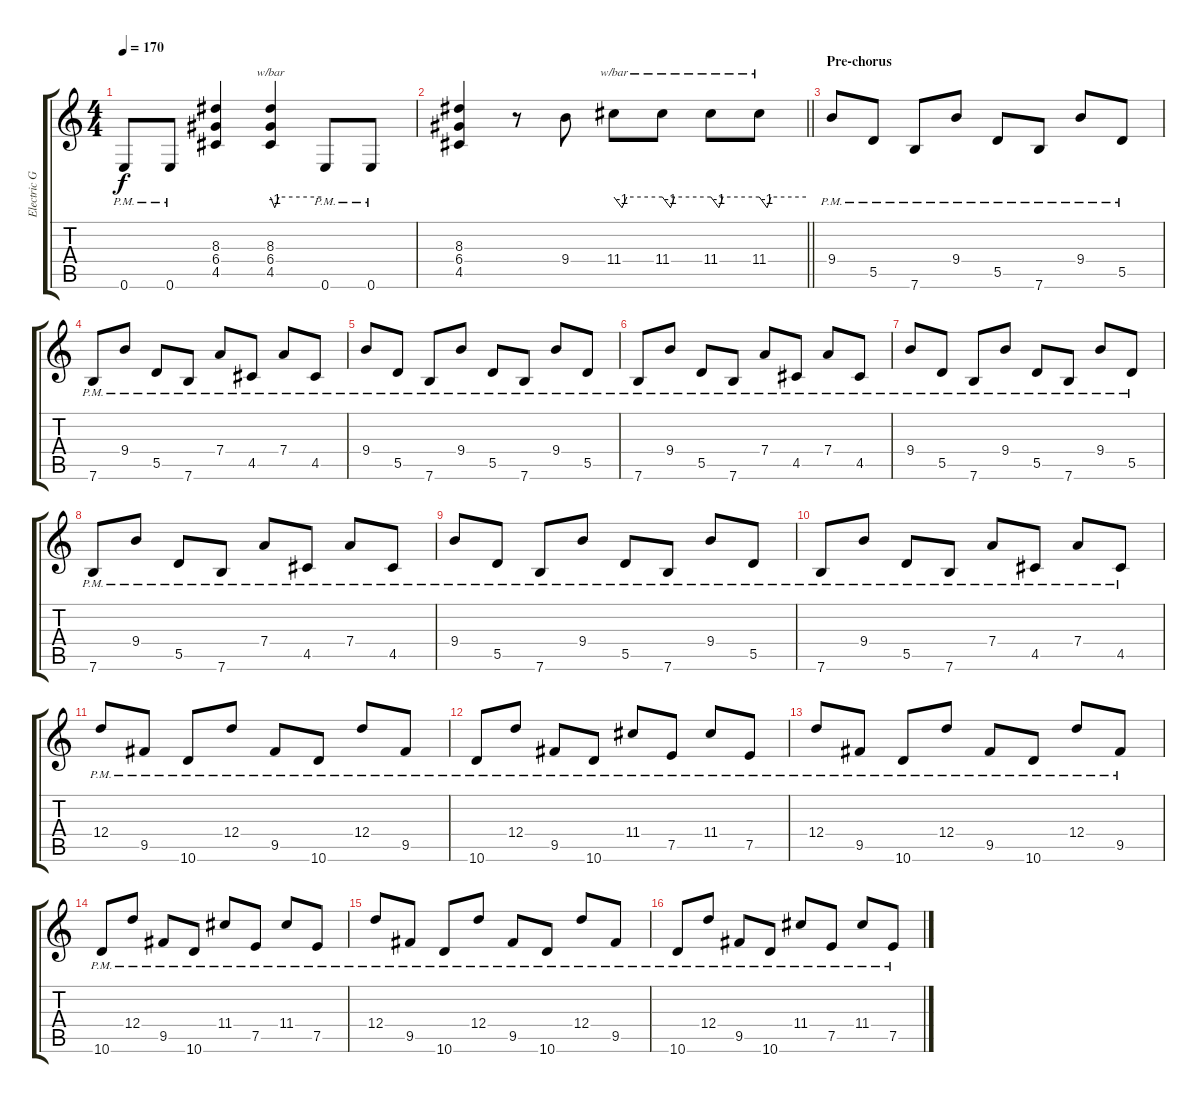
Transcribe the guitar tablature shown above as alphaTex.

\track ("Electric Guitar" "Electric G") {instrument distortionguitar}
\staff {score tabs}
\tuning (E4 B3 G3 D3 A2 E2) {hide}
\ts (4 4)
\tempo 170
\clef g2
\ks c
0.6{pm}.8{dy f} 0.6{pm}.8 (8.3 6.4 4.5).4 (8.3 6.4 4.5).4{tbe (custom default 0 0 5 -4 10 0 60 0)} 0.6{pm}.8 0.6{pm}.8 |
\barLineRight lightlight
(8.3 6.4 4.5).4 r.8 9.4.8 11.4.8{tbe (custom default 0 0 10 -4 16 0 60 0)} 11.4.8{tbe (custom default 0 0 10 -4 15 0 60 0)} 11.4.8{tbe (custom default 0 0 10 -4 15 0 60 0)} 11.4.8{tbe (custom default 0 0 10 -4 15 0 60 0)} |
\section ("" "Pre-chorus")
9.4{pm}.8 5.5{pm}.8 7.6{pm}.8 9.4{pm}.8 5.5{pm}.8 7.6{pm}.8 9.4{pm}.8 5.5{pm}.8 |
7.6{pm}.8 9.4{pm}.8 5.5{pm}.8 7.6{pm}.8 7.4{pm}.8 4.5{pm}.8 7.4{pm}.8 4.5{pm}.8 |
9.4{pm}.8 5.5{pm}.8 7.6{pm}.8 9.4{pm}.8 5.5{pm}.8 7.6{pm}.8 9.4{pm}.8 5.5{pm}.8 |
7.6{pm}.8 9.4{pm}.8 5.5{pm}.8 7.6{pm}.8 7.4{pm}.8 4.5{pm}.8 7.4{pm}.8 4.5{pm}.8 |
9.4{pm}.8 5.5{pm}.8 7.6{pm}.8 9.4{pm}.8 5.5{pm}.8 7.6{pm}.8 9.4{pm}.8 5.5{pm}.8 |
7.6{pm}.8 9.4{pm}.8 5.5{pm}.8 7.6{pm}.8 7.4{pm}.8 4.5{pm}.8 7.4{pm}.8 4.5{pm}.8 |
9.4{pm}.8 5.5{pm}.8 7.6{pm}.8 9.4{pm}.8 5.5{pm}.8 7.6{pm}.8 9.4{pm}.8 5.5{pm}.8 |
7.6{pm}.8 9.4{pm}.8 5.5{pm}.8 7.6{pm}.8 7.4{pm}.8 4.5{pm}.8 7.4{pm}.8 4.5{pm}.8 |
12.4{pm}.8 9.5{pm}.8 10.6{pm}.8 12.4{pm}.8 9.5{pm}.8 10.6{pm}.8 12.4{pm}.8 9.5{pm}.8 |
10.6{pm}.8 12.4{pm}.8 9.5{pm}.8 10.6{pm}.8 11.4{pm}.8 7.5{pm}.8 11.4{pm}.8 7.5{pm}.8 |
12.4{pm}.8 9.5{pm}.8 10.6{pm}.8 12.4{pm}.8 9.5{pm}.8 10.6{pm}.8 12.4{pm}.8 9.5{pm}.8 |
10.6{pm}.8 12.4{pm}.8 9.5{pm}.8 10.6{pm}.8 11.4{pm}.8 7.5{pm}.8 11.4{pm}.8 7.5{pm}.8 |
12.4{pm}.8 9.5{pm}.8 10.6{pm}.8 12.4{pm}.8 9.5{pm}.8 10.6{pm}.8 12.4{pm}.8 9.5{pm}.8 |
10.6{pm}.8 12.4{pm}.8 9.5{pm}.8 10.6{pm}.8 11.4{pm}.8 7.5{pm}.8 11.4{pm}.8 7.5{pm}.8
